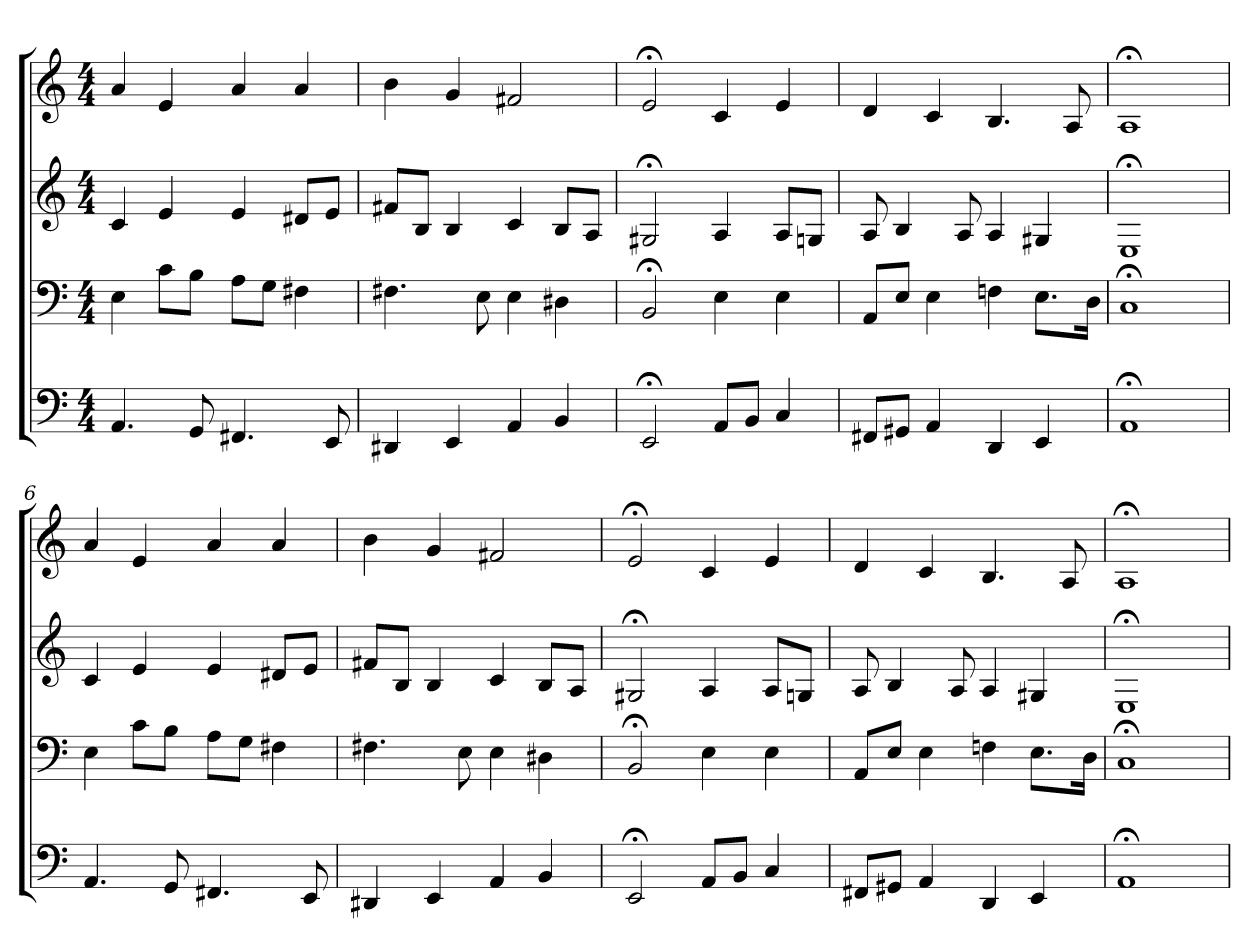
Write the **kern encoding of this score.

**kern	**kern	**kern	**kern
*part4	*part3	*part2	*part1
*staff4	*staff3	*staff2	*staff1
*clefF4	*clefF4	*clefG2	*clefG2
*k[]	*k[]	*k[]	*k[]
*C:	*C:	*C:	*a:
*M4/4	*M4/4	*M4/4	*M4/4
=1	=1	=1	=1
4.AA	4E	4c	4a
.	8c\L	4e	4e
8GG	8B\J	.	.
4.FF#X	8A\L	4e	4a
.	8G\J	.	.
.	4F#X	8d#X/L	4a
8EE	.	8e/J	.
=2	=2	=2	=2
4DD#X	4.F#	8f#X/L	4b
.	.	8B/J	.
4EE	.	4B	4g
.	8E	.	.
4AA	4E	4c	2f#X
4BB	4D#X	8B/L	.
.	.	8A/J	.
=3	=3	=3	=3
2EE;<	2BB;<	2G#X;<	2e;<
8AA/L	4E	4A	4c
8BB/J	.	.	.
4C	4E	8A/L	4e
.	.	8Gn/J	.
=4	=4	=4	=4
8FF#X/L	8AA/L	8A	4d
8GG#X/J	8E/J	4B	.
4AA	4E	.	4c
.	.	8A	.
4DD	4Fn	4A	4.B
4EE	8.E\L	4G#X	.
.	.	.	8A
.	16D\Jk	.	.
=5	=5	=5	=5
1AA;<	1C;<	1E;<	1A;<
=6	=6	=6	=6
4.AA	4E	4c	4a
.	8c\L	4e	4e
8GG	8B\J	.	.
4.FF#X	8A\L	4e	4a
.	8G\J	.	.
.	4F#X	8d#X/L	4a
8EE	.	8e/J	.
=7	=7	=7	=7
4DD#X	4.F#	8f#X/L	4b
.	.	8B/J	.
4EE	.	4B	4g
.	8E	.	.
4AA	4E	4c	2f#X
4BB	4D#X	8B/L	.
.	.	8A/J	.
=8	=8	=8	=8
2EE;<	2BB;<	2G#X;<	2e;<
8AA/L	4E	4A	4c
8BB/J	.	.	.
4C	4E	8A/L	4e
.	.	8Gn/J	.
=9	=9	=9	=9
8FF#X/L	8AA/L	8A	4d
8GG#X/J	8E/J	4B	.
4AA	4E	.	4c
.	.	8A	.
4DD	4Fn	4A	4.B
4EE	8.E\L	4G#X	.
.	.	.	8A
.	16D\Jk	.	.
=10	=10	=10	=10
1AA;<	1C;<	1E;<	1A;<
=	=	=	=
*-	*-	*-	*-
